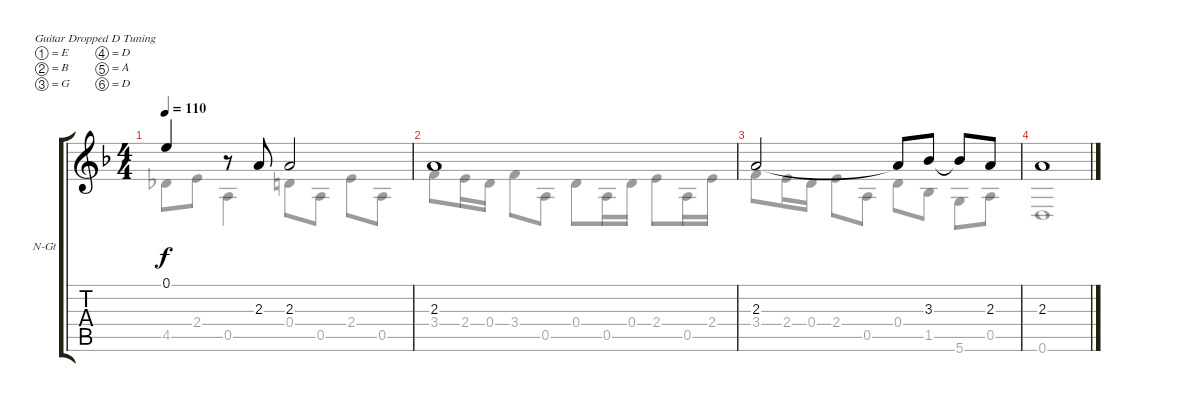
\bracketExtendMode groupsimilarinstruments
\firstSystemTrackNameOrientation horizontal
\otherSystemsTrackNameOrientation horizontal
\track ("Guitar 2" "N-Gt") {instrument acousticguitarnylon}
\staff {score tabs}
\tuning (E4 B3 G3 D3 A2 D2)
\voice
\ts (4 4)
\tempo 110
\clef g2
\ks f
0.1.4{dy f} r.8 2.3.8 2.3.2 |
2.3.1 |
2.3.2 2.3{t}.8 3.3.8 3.3{t}.8 2.3.8 |
2.3.1
\voice
\clef g2
\ottava regular
\simile none
\ks f
4.5.8{dy f} 2.4.8 0.5.4 0.4.8 0.5.8 2.4.8 0.5.8 |
3.4.8 2.4.16 0.4.16 3.4.8 0.5.8 0.4.8 0.5.16 0.4.16 2.4.8 0.5.16 2.4.16 |
3.4.8 2.4.16 0.4.16 2.4.8 0.5.8 0.4.8 1.5.8 5.6.8 0.5.8 |
0.6.1
